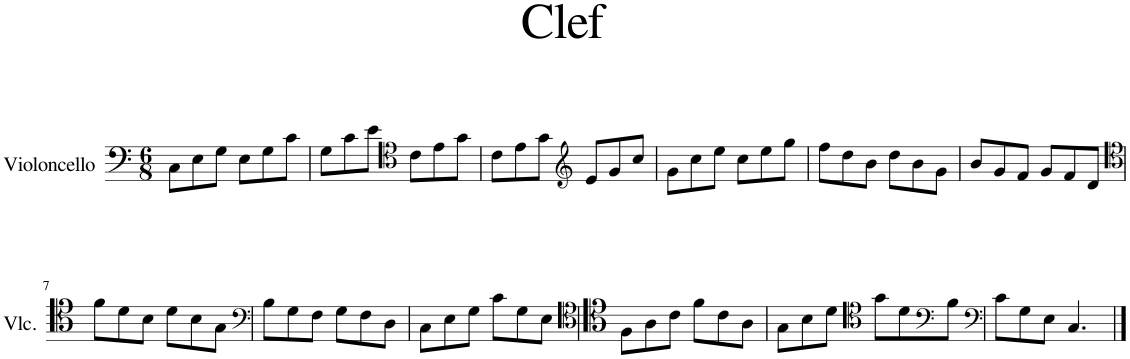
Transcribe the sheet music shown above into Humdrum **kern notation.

**kern
*part1
*staff1
*I"Violoncello
*I'Vlc.
*clefF4
*k[]
*M6/8
=1
8C\L
8E\
8G\J
8E\L
8G\
8c\J
=2
8G\L
8c\
8e\J
*clefC4
8c\L
8e\
8g\J
=3
8c\L
8e\
8g\J
*clefG2
8e/L
8g/
8cc/J
=4
8g\L
8cc\
8ee\J
8cc\L
8ee\
8gg\J
=5
8ff\L
8dd\
8b\J
8dd\L
8b\
8g\J
=6
8b/L
8g/
8f/J
8g/L
8f/
8d/J
!!LO:LB:g=z
=7
*clefC4
8f\L
8d\
8B\J
8d\L
8B\
8G\J
=8
*clefF4
8B\L
8G\
8F\J
8G\L
8F\
8D\J
=9
8C\L
8E\
8G\J
8c\L
8G\
8E\J
=10
*clefC4
8F\L
8A\
8c\J
8f\L
8c\
8A\J
=11
8G\L
8B\
8d\J
*clefC4
8g\L
8d\
*clefF4
8B\J
=12
*clefF4
8c\L
8G\
8E\J
4.C/
==
*-
